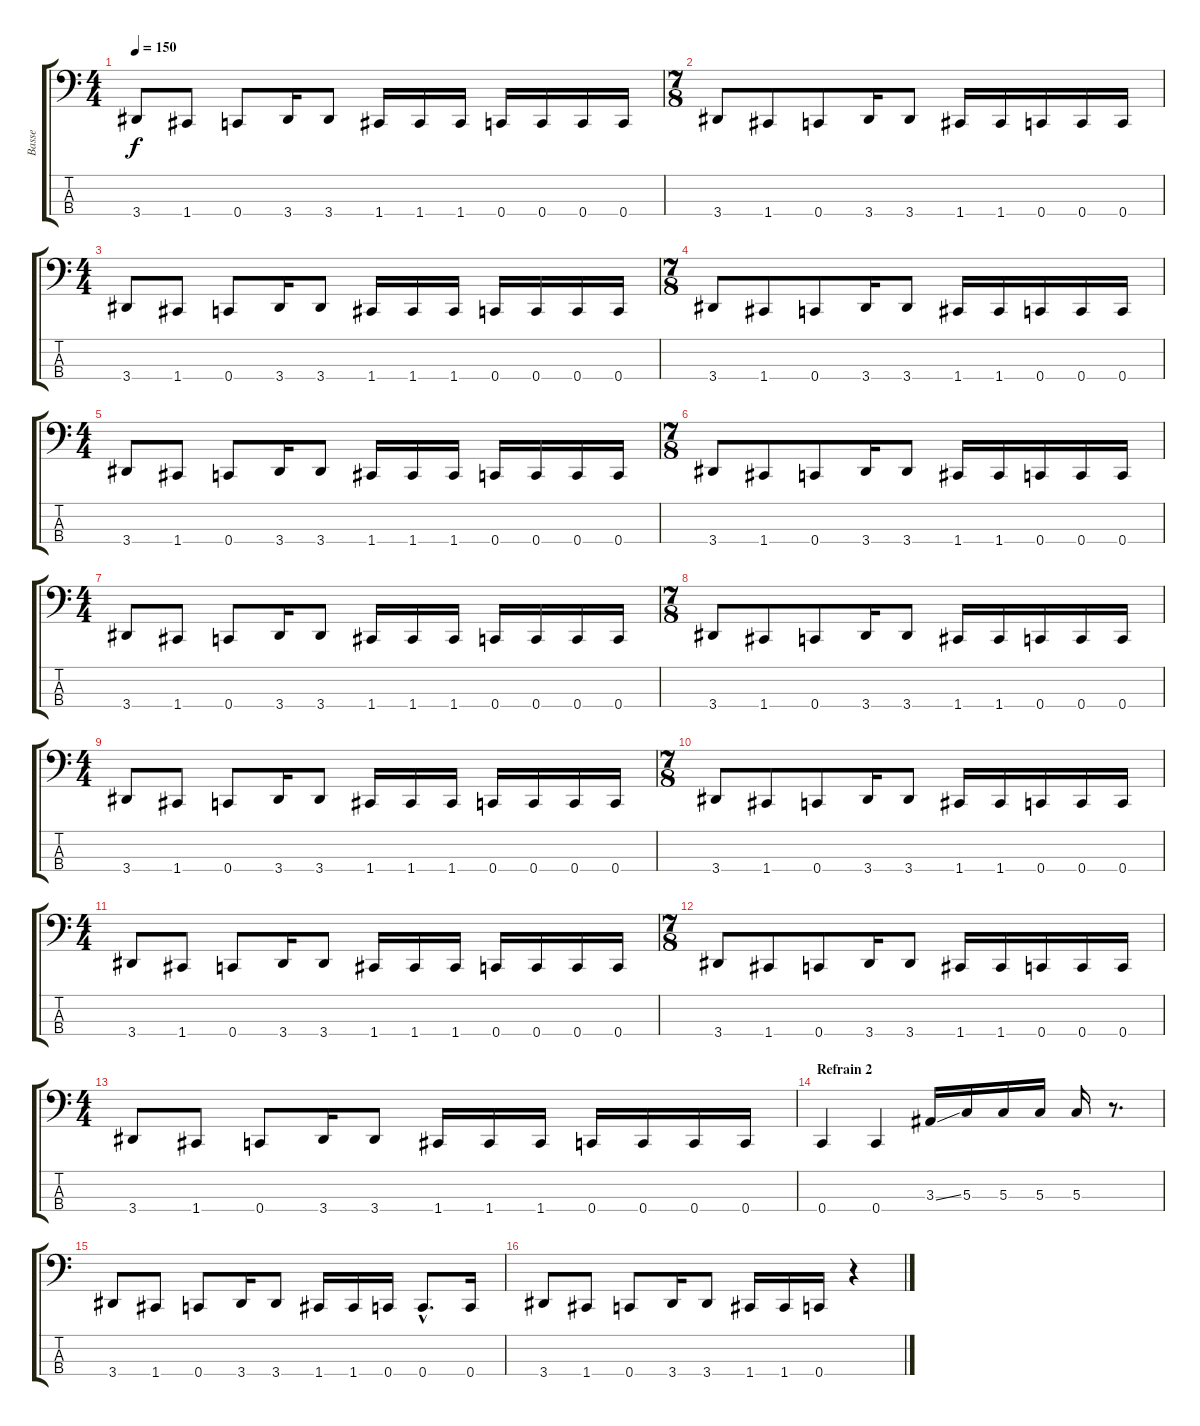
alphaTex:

\track ("Basse" "Basse") {instrument electricbasspick}
\staff {score tabs}
\tuning (F2 C2 G1 C1) {hide}
\ts (4 4)
\tempo 150
\clef f4
\ks c
3.4.8{dy f} 1.4.8 0.4.8 3.4.16 3.4.8 1.4.16 1.4.16 1.4.16 0.4.16 0.4.16 0.4.16 0.4.16 |
\ts (7 8)
3.4.8 1.4.8 0.4.8 3.4.16 3.4.8 1.4.16 1.4.16 0.4.16 0.4.16 0.4.16 |
\ts (4 4)
3.4.8 1.4.8 0.4.8 3.4.16 3.4.8 1.4.16 1.4.16 1.4.16 0.4.16 0.4.16 0.4.16 0.4.16 |
\ts (7 8)
3.4.8 1.4.8 0.4.8 3.4.16 3.4.8 1.4.16 1.4.16 0.4.16 0.4.16 0.4.16 |
\ts (4 4)
3.4.8 1.4.8 0.4.8 3.4.16 3.4.8 1.4.16 1.4.16 1.4.16 0.4.16 0.4.16 0.4.16 0.4.16 |
\ts (7 8)
3.4.8 1.4.8 0.4.8 3.4.16 3.4.8 1.4.16 1.4.16 0.4.16 0.4.16 0.4.16 |
\ts (4 4)
3.4.8 1.4.8 0.4.8 3.4.16 3.4.8 1.4.16 1.4.16 1.4.16 0.4.16 0.4.16 0.4.16 0.4.16 |
\ts (7 8)
3.4.8 1.4.8 0.4.8 3.4.16 3.4.8 1.4.16 1.4.16 0.4.16 0.4.16 0.4.16 |
\ts (4 4)
3.4.8 1.4.8 0.4.8 3.4.16 3.4.8 1.4.16 1.4.16 1.4.16 0.4.16 0.4.16 0.4.16 0.4.16 |
\ts (7 8)
3.4.8 1.4.8 0.4.8 3.4.16 3.4.8 1.4.16 1.4.16 0.4.16 0.4.16 0.4.16 |
\ts (4 4)
3.4.8 1.4.8 0.4.8 3.4.16 3.4.8 1.4.16 1.4.16 1.4.16 0.4.16 0.4.16 0.4.16 0.4.16 |
\ts (7 8)
3.4.8 1.4.8 0.4.8 3.4.16 3.4.8 1.4.16 1.4.16 0.4.16 0.4.16 0.4.16 |
\ts (4 4)
3.4.8 1.4.8 0.4.8 3.4.16 3.4.8 1.4.16 1.4.16 1.4.16 0.4.16 0.4.16 0.4.16 0.4.16 |
\section ("" "Refrain 2")
0.4.4 0.4.4 3.3{ss}.16 5.3.16 5.3.16 5.3.16 5.3.16 r.8{d} |
3.4.8 1.4.8 0.4.8 3.4.16 3.4.8 1.4.16 1.4.16 0.4.16 0.4{hac}.8{d} 0.4.16 |
3.4.8 1.4.8 0.4.8 3.4.16 3.4.8 1.4.16 1.4.16 0.4.16 r.4
